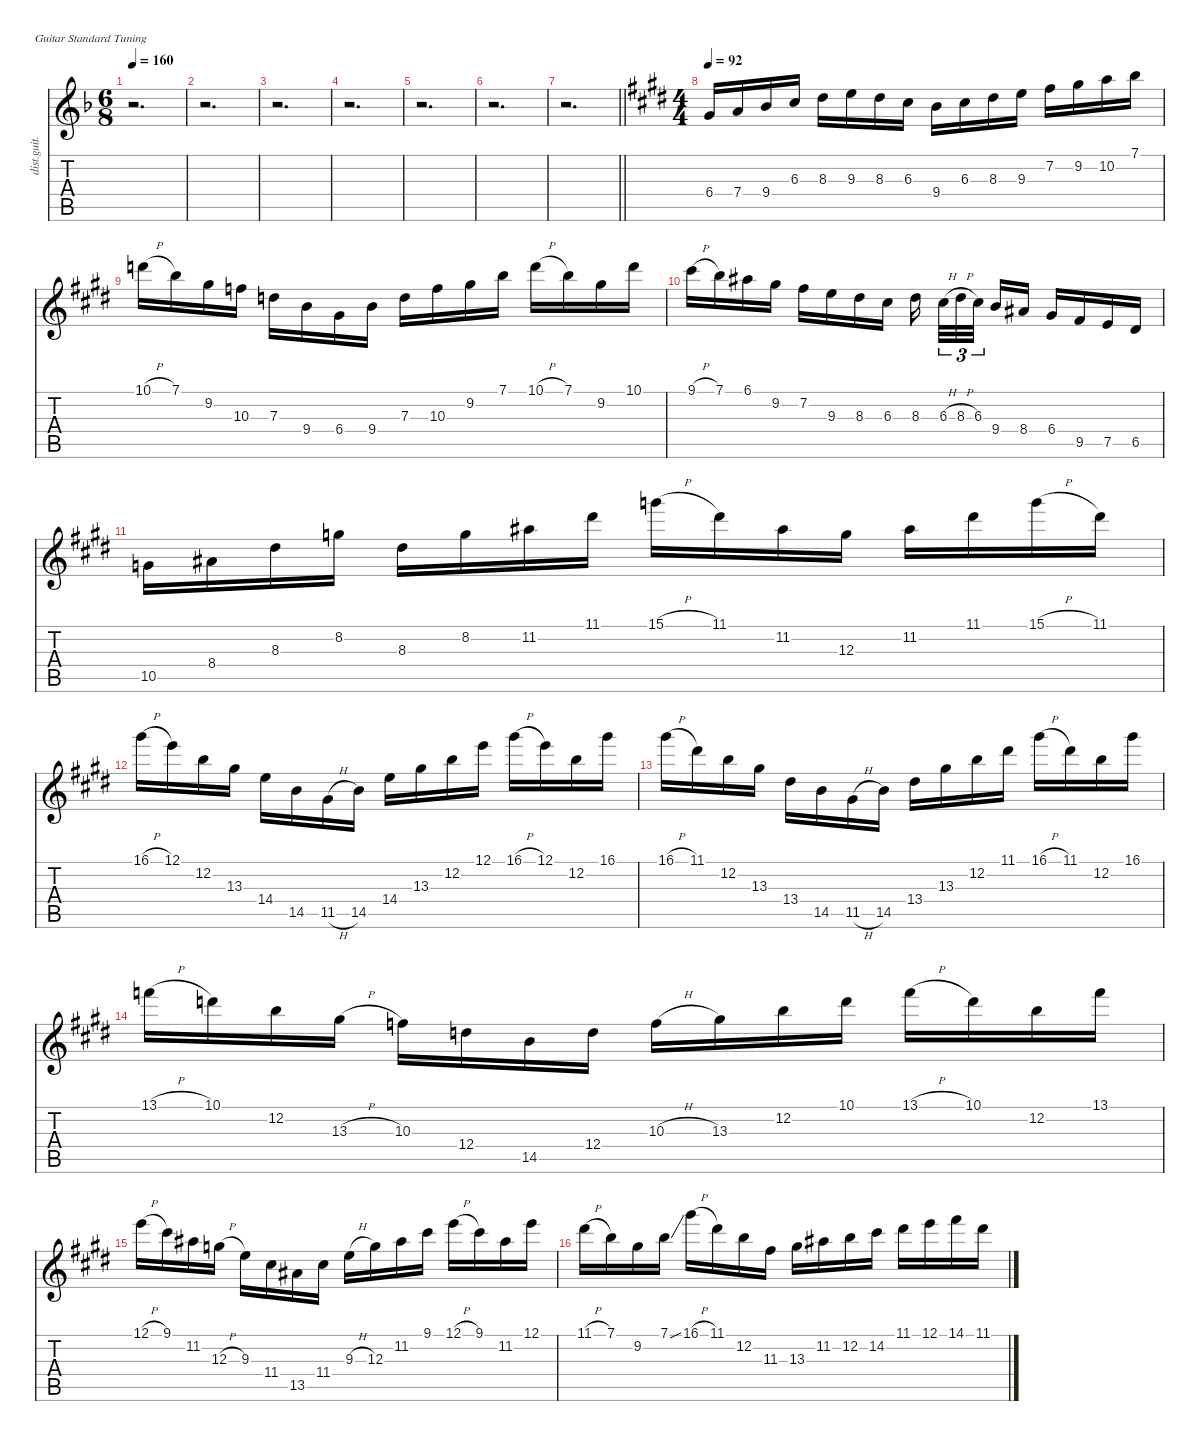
\defaultSystemsLayout 4
\hideDynamics
\bracketExtendMode nobrackets
\otherSystemsTrackNameOrientation horizontal
\track ("Jason Beecker Lead 2" "dist.guit.") {instrument distortionguitar}
\staff {score tabs}
\tuning (E4 B3 G3 D3 A2 E2)
\ts (6 8)
\tempo 160
\clef g2
\ks f
r.2{d dy mf beam Down} |
r.2{d beam Down} |
r.2{d beam Down} |
r.2{d beam Down} |
r.2{d beam Down} |
r.2{d beam Down} |
\barLineRight lightlight
r.2{d beam Down} |
\ts (4 4)
\beaming (8 2 2 2 2)
\tempo 92
\ks e
6.4{acc #}.16{beam Up} 7.4{acc forcenatural}.16{beam Up} 9.4{acc forcenatural}.16{beam Up} 6.3{acc #}.16{beam Up} 8.3{acc #}.16{beam Down} 9.3{acc forcenatural}.16{beam Down} 8.3{acc #}.16{beam Down} 6.3{acc #}.16{beam Down} 9.4{acc forcenatural}.16{beam Down} 6.3{acc #}.16{beam Down} 8.3{acc #}.16{beam Down} 9.3{acc forcenatural}.16{beam Down} 7.2{acc #}.16{beam Down} 9.2{acc #}.16{beam Down} 10.2{acc forcenatural}.16{beam Down} 7.1{acc forcenatural}.16{beam Down} |
10.1{h acc forcenatural}.16{beam Down} 7.1{acc forcenatural}.16{beam Down} 9.2{acc #}.16{beam Down} 10.3{acc forcenatural}.16{beam Down} 7.3{acc forcenatural}.16{beam Down} 9.4{acc forcenatural}.16{beam Down} 6.4{acc #}.16{beam Down} 9.4{acc forcenatural}.16{beam Down} 7.3{acc forcenatural}.16{beam Down} 10.3{acc forcenatural}.16{beam Down} 9.2{acc #}.16{beam Down} 7.1{acc forcenatural}.16{beam Down} 10.1{h acc forcenatural}.16{beam Down} 7.1{acc forcenatural}.16{beam Down} 9.2{acc #}.16{beam Down} 10.1{acc forcenatural}.16{beam Down} |
9.1{h acc #}.16{beam Down} 7.1{acc forcenatural}.16{beam Down} 6.1{acc #}.16{beam Down} 9.2{acc #}.16{beam Down} 7.2{acc #}.16{beam Down} 9.3{acc forcenatural}.16{beam Down} 8.3{acc #}.16{beam Down} 6.3{acc #}.16{beam Down} 8.3{acc #}.16{beam Down} 6.3{h acc #}.32{tu (3 2) beam Down} 8.3{h acc #}.32{tu (3 2) beam Down} 6.3{acc #}.32{tu (3 2) beam Down} 9.4{acc forcenatural}.16{beam Up} 8.4{acc #}.16{beam Up} 6.4{acc #}.16{beam Up} 9.5{acc #}.16{beam Up} 7.5{acc forcenatural}.16{beam Up} 6.5{acc #}.16{beam Up} |
10.5{acc forcenatural}.16{beam Down} 8.4{acc #}.16{beam Down} 8.3{acc #}.16{beam Down} 8.2{acc forcenatural}.16{beam Down} 8.3{acc #}.16{beam Down} 8.2{acc forcenatural}.16{beam Down} 11.2{acc #}.16{beam Down} 11.1{acc #}.16{beam Down} 15.1{h acc forcenatural}.16{beam Down} 11.1{acc #}.16{beam Down} 11.2{acc #}.16{beam Down} 12.3{acc forcenatural}.16{beam Down} 11.2{acc #}.16{beam Down} 11.1{acc #}.16{beam Down} 15.1{h acc forcenatural}.16{beam Down} 11.1{acc #}.16{beam Down} |
16.1{h acc #}.16{beam Down} 12.1{acc forcenatural}.16{beam Down} 12.2{acc forcenatural}.16{beam Down} 13.3{acc #}.16{beam Down} 14.4{acc forcenatural}.16{beam Down} 14.5{acc forcenatural}.16{beam Down} 11.5{h acc #}.16{beam Down} 14.5{acc forcenatural}.16{beam Down} 14.4{acc forcenatural}.16{beam Down} 13.3{acc #}.16{beam Down} 12.2{acc forcenatural}.16{beam Down} 12.1{acc forcenatural}.16{beam Down} 16.1{h acc #}.16{beam Down} 12.1{acc forcenatural}.16{beam Down} 12.2{acc forcenatural}.16{beam Down} 16.1{acc #}.16{beam Down} |
16.1{h acc #}.16{beam Down} 11.1{acc #}.16{beam Down} 12.2{acc forcenatural}.16{beam Down} 13.3{acc #}.16{beam Down} 13.4{acc #}.16{beam Down} 14.5{acc forcenatural}.16{beam Down} 11.5{h acc #}.16{beam Down} 14.5{acc forcenatural}.16{beam Down} 13.4{acc #}.16{beam Down} 13.3{acc #}.16{beam Down} 12.2{acc forcenatural}.16{beam Down} 11.1{acc #}.16{beam Down} 16.1{h acc #}.16{beam Down} 11.1{acc #}.16{beam Down} 12.2{acc forcenatural}.16{beam Down} 16.1{acc #}.16{beam Down} |
13.1{h acc forcenatural}.16{beam Down} 10.1{acc forcenatural}.16{beam Down} 12.2{acc forcenatural}.16{beam Down} 13.3{h acc #}.16{beam Down} 10.3{acc forcenatural}.16{beam Down} 12.4{acc forcenatural}.16{beam Down} 14.5{acc forcenatural}.16{beam Down} 12.4{acc forcenatural}.16{beam Down} 10.3{h acc forcenatural}.16{beam Down} 13.3{acc #}.16{beam Down} 12.2{acc forcenatural}.16{beam Down} 10.1{acc forcenatural}.16{beam Down} 13.1{h acc forcenatural}.16{beam Down} 10.1{acc forcenatural}.16{beam Down} 12.2{acc forcenatural}.16{beam Down} 13.1{acc forcenatural}.16{beam Down} |
12.1{h acc forcenatural}.16{beam Down} 9.1{acc #}.16{beam Down} 11.2{acc #}.16{beam Down} 12.3{h acc forcenatural}.16{beam Down} 9.3{acc forcenatural}.16{beam Down} 11.4{acc #}.16{beam Down} 13.5{acc #}.16{beam Down} 11.4{acc #}.16{beam Down} 9.3{h acc forcenatural}.16{beam Down} 12.3{acc forcenatural}.16{beam Down} 11.2{acc #}.16{beam Down} 9.1{acc #}.16{beam Down} 12.1{h acc forcenatural}.16{beam Down} 9.1{acc #}.16{beam Down} 11.2{acc #}.16{beam Down} 12.1{acc forcenatural}.16{beam Down} |
11.1{h acc #}.16{beam Down} 7.1{acc forcenatural}.16{beam Down} 9.2{acc #}.16{beam Down} 7.1{ss acc forcenatural}.16{beam Down} 16.1{h acc #}.16{beam Down} 11.1{acc #}.16{beam Down} 12.2{acc forcenatural}.16{beam Down} 11.3{acc #}.16{beam Down} 13.3{acc #}.16{beam Down} 11.2{acc #}.16{beam Down} 12.2{acc forcenatural}.16{beam Down} 14.2{acc #}.16{beam Down} 11.1{acc #}.16{beam Down} 12.1{acc forcenatural}.16{beam Down} 14.1{acc #}.16{beam Down} 11.1{acc #}.16{beam Down}
